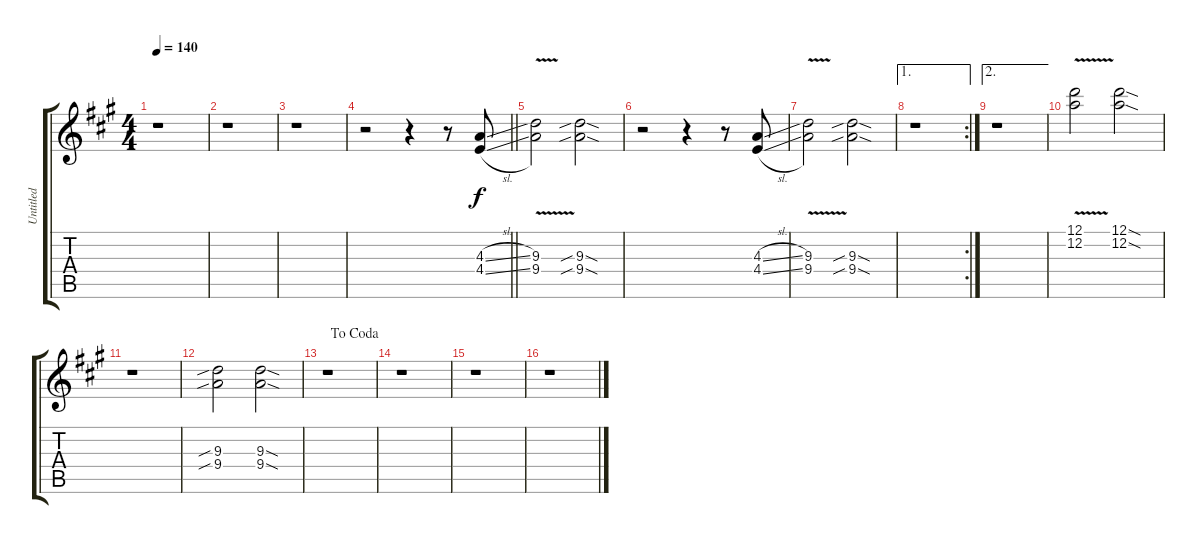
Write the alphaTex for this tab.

\track ("Untitled" "Untitled") {instrument distortionguitar}
\staff {score tabs}
\tuning (D4 A3 F3 C3 G2 D2) {hide}
\ts (4 4)
\tempo 140
\clef g2
\ks a
r.1{dy f} |
r.1 |
r.1 |
\barLineRight lightlight
r.2 r.4 r.8 (4.3{sl} 4.4{sl}).8 |
(9.3{v} 9.4{v}).2 (9.3{sib sod} 9.4{sib sod}).2 |
r.2 r.4 r.8 (4.3{sl} 4.4{sl}).8 |
(9.3{v} 9.4{v}).2 (9.3{sib sod} 9.4{sib sod}).2 |
\ae 1
\rc 2
r.1 |
\ae 2
r.1 |
(12.1{v} 12.2{v}).2 (12.1{sod} 12.2{sod}).2 |
r.1 |
(9.3{sib} 9.4{sib}).2 (9.3{sod} 9.4{sod}).2 |
\jump dacoda
r.1 |
r.1 |
r.1 |
r.1
